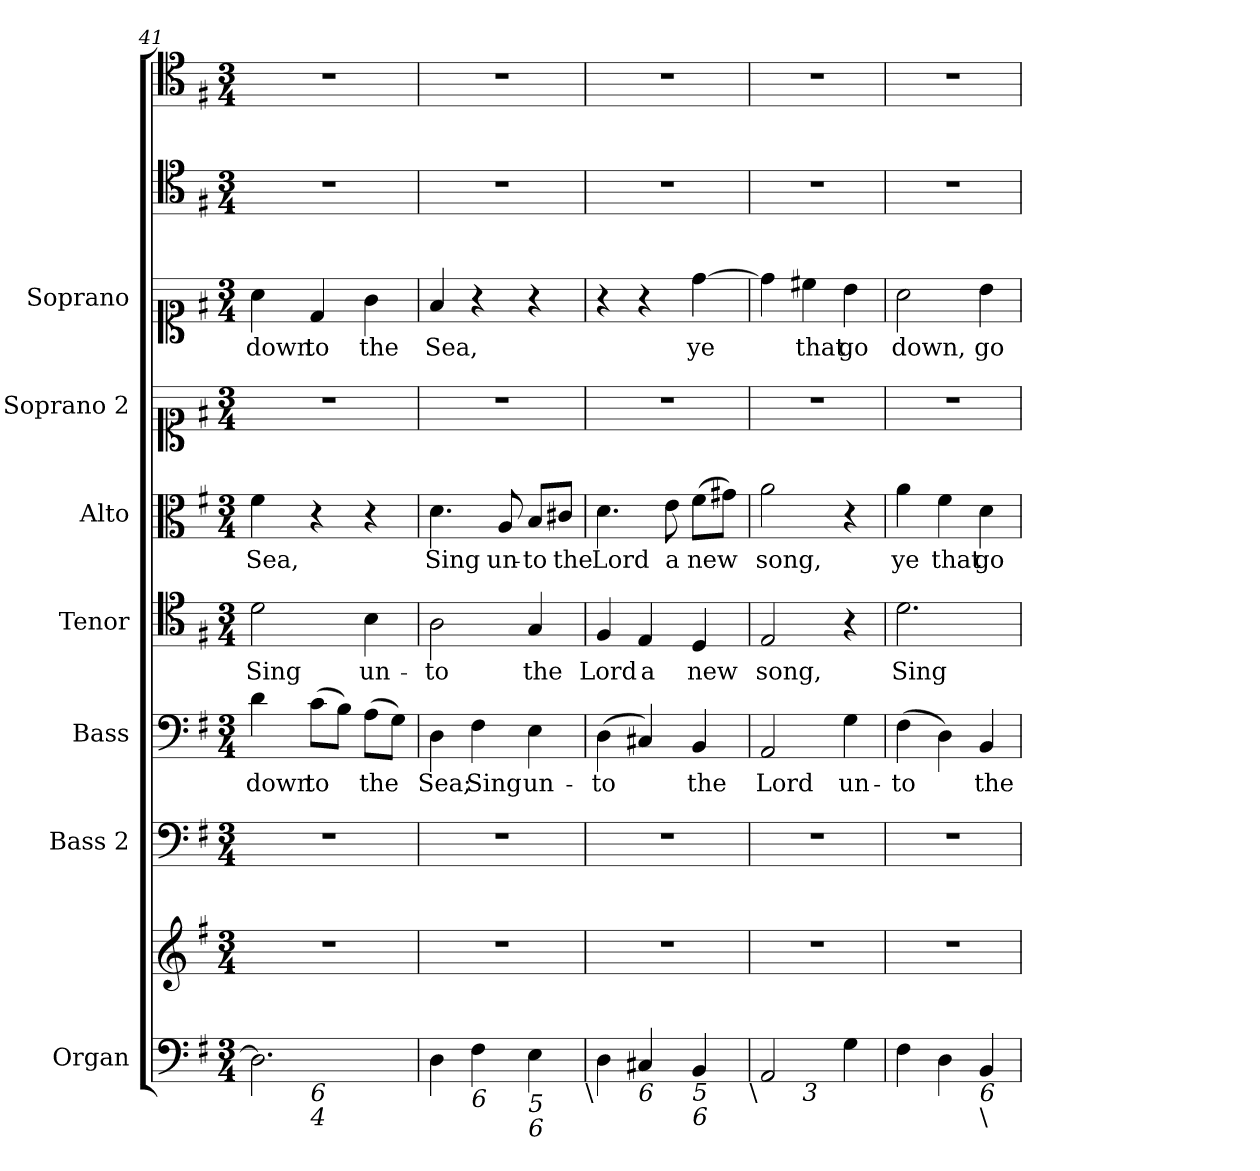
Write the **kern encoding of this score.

**kern	**kern	**kern	**kern	**text	**kern	**text	**kern	**text	**kern	**kern	**text	**kern	**kern
*part9	*part9	*part8	*part7	*part7	*part6	*part6	*part5	*part5	*part4	*part3	*part3	*part2	*part1
*staff10	*staff9	*staff8	*staff7	*staff7	*staff6	*staff6	*staff5	*staff5	*staff4	*staff3	*staff3	*staff2	*staff1
*I"Organ	*	*I"Bass 2	*I"Bass	*	*I"Tenor	*	*I"Alto	*	*I"Soprano 2	*I"Soprano	*	*	*
*I'Org.	*	*I'B	*I'B	*	*I'T	*	*I'A	*	*I'S	*I'S	*	*	*
*clefF4	*clefG2	*clefF4	*clefF4	*	*clefC4	*	*clefC3	*	*clefC1	*clefC1	*	*clefC4	*clefC4
*k[f#]	*k[f#]	*k[f#]	*k[f#]	*	*k[f#]	*	*k[f#]	*	*k[f#]	*k[f#]	*	*k[f#]	*k[f#]
*G:	*G:	*G:	*G:	*	*G:	*	*G:	*	*G:	*G:	*	*G:	*G:
*M3/4	*M3/4	*M3/4	*M3/4	*	*M3/4	*	*M3/4	*	*M3/4	*M3/4	*	*M3/4	*M3/4
=41	=41	=41	=41	=41	=41	=41	=41	=41	=41	=41	=41	=41	=41
!LO:TX:b:i:t=5	!	!	!	!	!	!	!	!	!	!	!	!	!
!LO:TX:b:i:t=3	!	!	!	!	!	!	!	!	!	!	!	!	!
!	!	!	!	!LO:LY:b	!	!LO:LY:b	!	!LO:LY:b	!	!	!LO:LY:b	!	!
*^	*	*	*	*	*	*	*	*	*	*	*	*	*
2.D\]	4ryy	2.r	2.r	4d\	down	2d\	Sing	4f#\	Sea,	2.r	4a\	down	2.r	2.r
!	!LO:TX:b:i:t=6	!	!	!	!	!	!	!	!	!	!	!	!	!
!	!LO:TX:b:i:t=4	!	!	!	!	!	!	!	!	!	!	!	!	!
!	!	!	!	!	!LO:LY:b	!	!	!	!	!	!	!LO:LY:b	!	!
.	2ryy	.	.	(>8c\L	to	.	.	4r	.	.	4d/	to	.	.
.	.	.	.	8B\J)	.	.	.	.	.	.	.	.	.	.
!	!	!	!	!	!LO:LY:b	!	!LO:LY:b	!	!	!	!	!LO:LY:b	!	!
.	.	.	.	(>8A\L	the	4B\	un-	4r	.	.	4g\	the	.	.
.	.	.	.	8G\J)	.	.	.	.	.	.	.	.	.	.
=42	=42	=42	=42	=42	=42	=42	=42	=42	=42	=42	=42	=42	=42	=42
!LO:TX:b:i:t=5	!	!	!	!	!	!	!	!	!	!	!	!	!	!
!LO:TX:b:i:t=3	!	!	!	!	!	!	!	!	!	!	!	!	!	!
!	!	!	!	!	!LO:LY:b	!	!LO:LY:b	!	!LO:LY:b	!	!	!LO:LY:b	!	!
*v	*v	*	*	*	*	*	*	*	*	*	*	*	*	*
4D\	2.r	2.r	4D\	Sea;	2A\	-to	4.d\	Sing	2.r	4f#/	Sea,	2.r	2.r
!LO:TX:b:i:t=6	!	!	!	!	!	!	!	!	!	!	!	!	!
!	!	!	!	!LO:LY:b	!	!	!	!	!	!	!	!	!
4F#\	.	.	4F#\	Sing	.	.	.	.	.	4r	.	.	.
!	!	!	!	!	!	!	!	!LO:LY:b	!	!	!	!	!
.	.	.	.	.	.	.	8A/	un-	.	.	.	.	.
!LO:TX:b:i:t=5	!	!	!	!	!	!	!	!	!	!	!	!	!
!LO:TX:b:i:t=6	!	!	!	!	!	!	!	!	!	!	!	!	!
!	!	!	!	!LO:LY:b	!	!LO:LY:b	!	!LO:LY:b	!	!	!	!	!
4E\	.	.	4E\	un-	4G/	the	8B/L	-to	.	4r	.	.	.
!	!	!	!	!	!	!	!	!LO:LY:b	!	!	!	!	!
.	.	.	.	.	.	.	8c#X/J	the	.	.	.	.	.
!LO:TX:b:t=\	!	!	!	!	!	!	!	!	!	!	!	!	!
=43	=43	=43	=43	=43	=43	=43	=43	=43	=43	=43	=43	=43	=43
!	!	!	!	!LO:LY:b	!	!LO:LY:b	!	!LO:LY:b	!	!	!	!	!
4D\	2.r	2.r	(>4D\	-to	4F#/	Lord	4.d\	Lord	2.r	4r	.	2.r	2.r
!LO:TX:b:i:t=6	!	!	!	!	!	!	!	!	!	!	!	!	!
!	!	!	!	!	!	!LO:LY:b	!	!	!	!	!	!	!
4C#X/	.	.	4C#X/)	.	4E/	a	.	.	.	4r	.	.	.
!	!	!	!	!	!	!	!	!LO:LY:b	!	!	!	!	!
.	.	.	.	.	.	.	8e\	a	.	.	.	.	.
!LO:TX:b:i:t=5	!	!	!	!	!	!	!	!	!	!	!	!	!
!LO:TX:b:i:t=6	!	!	!	!	!	!	!	!	!	!	!	!	!
!	!	!	!	!LO:LY:b	!	!LO:LY:b	!	!LO:LY:b	!	!	!LO:LY:b	!	!
4BB/	.	.	4BB/	the	4D/	new	(>8f#\L	new	.	[4dd\	ye	.	.
.	.	.	.	.	.	.	8g#X\J)	.	.	.	.	.	.
!LO:TX:b:t=\	!	!	!	!	!	!	!	!	!	!	!	!	!
=44	=44	=44	=44	=44	=44	=44	=44	=44	=44	=44	=44	=44	=44
!LO:TX:b:i:t=4	!	!	!	!	!	!	!	!	!	!	!	!	!
!	!	!	!	!LO:LY:b	!	!LO:LY:b	!	!LO:LY:b	!	!	!	!	!
*^	*	*	*	*	*	*	*	*	*	*	*	*	*
2AA/	4ryy	2.r	2.r	2AA/	Lord	2E/	song,	2a\	song,	2.r	4dd\]	.	2.r	2.r
!	!LO:TX:b:i:t=3	!	!	!	!	!	!	!	!	!	!	!	!	!
!	!	!	!	!	!	!	!	!	!	!	!	!LO:LY:b	!	!
.	2ryy	.	.	.	.	.	.	.	.	.	4cc#X\	that	.	.
!	!	!	!	!	!LO:LY:b	!	!	!	!	!	!	!LO:LY:b	!	!
4G\	.	.	.	4G\	un-	4r	.	4r	.	.	4b\	go	.	.
!!LO:LB:g=z
=45	=45	=45	=45	=45	=45	=45	=45	=45	=45	=45	=45	=45	=45	=45
!LO:TX:b:i:t=6	!	!	!	!	!	!	!	!	!	!	!	!	!	!
!	!	!	!	!	!LO:LY:b	!	!LO:LY:b	!	!LO:LY:b	!	!	!LO:LY:b	!	!
*v	*v	*	*	*	*	*	*	*	*	*	*	*	*	*
4F#\	2.r	2.r	(>4F#\	-to	2.d\	Sing	4a\	ye	2.r	2a\	down,	2.r	2.r
!	!	!	!	!	!	!	!	!LO:LY:b	!	!	!	!	!
4D\	.	.	4D\)	.	.	.	4f#\	that	.	.	.	.	.
!LO:TX:b:i:t=6	!	!	!	!	!	!	!	!	!	!	!	!	!
!LO:TX:b:t=\	!	!	!	!	!	!	!	!	!	!	!	!	!
!	!	!	!	!LO:LY:b	!	!	!	!LO:LY:b	!	!	!LO:LY:b	!	!
4BB/	.	.	4BB/	the	.	.	4d\	go	.	4b\	go	.	.
=	=	=	=	=	=	=	=	=	=	=	=	=	=
*-	*-	*-	*-	*-	*-	*-	*-	*-	*-	*-	*-	*-	*-
